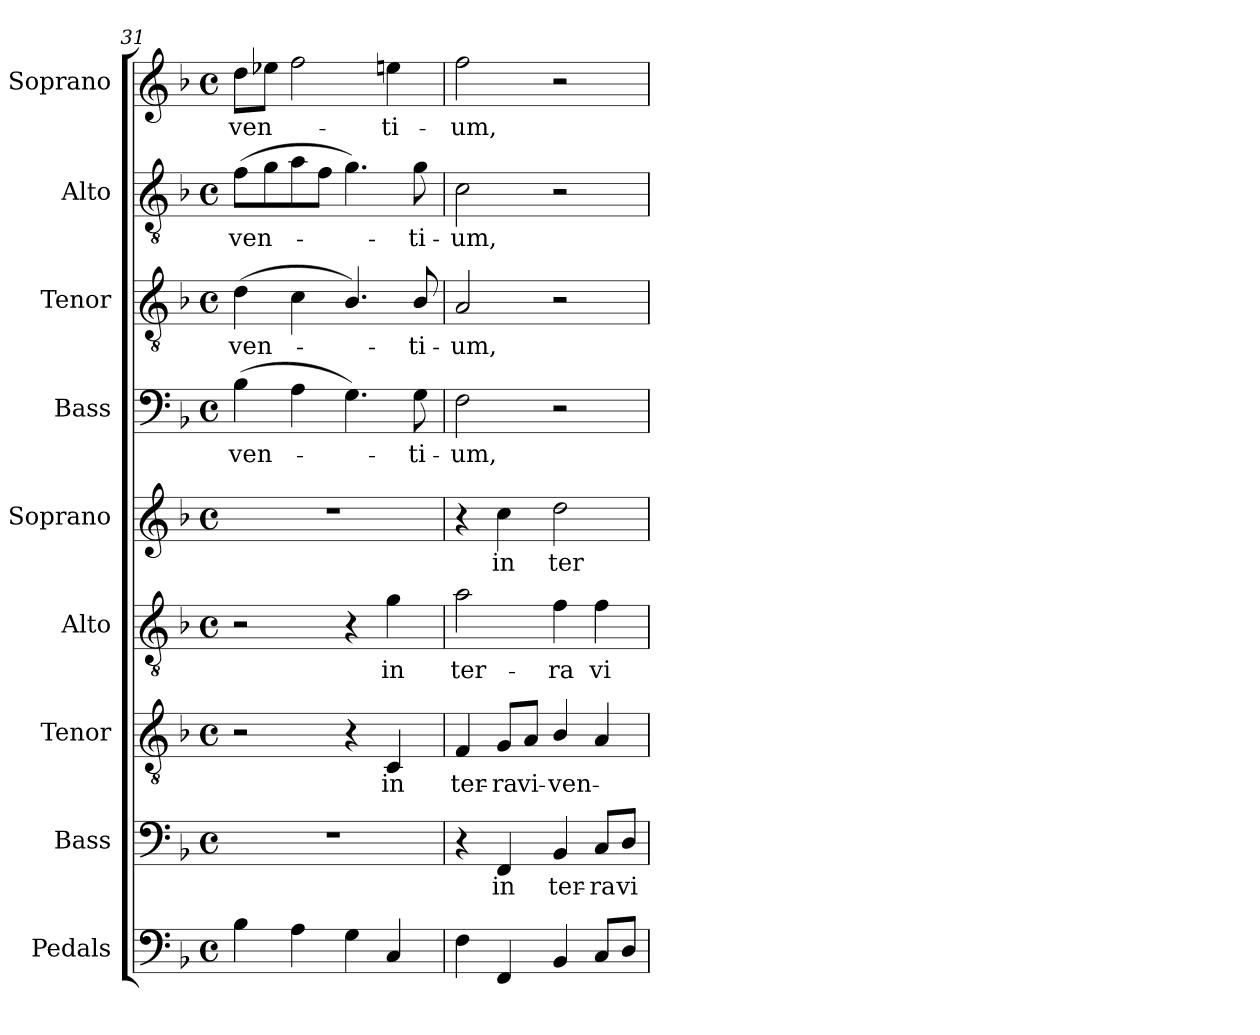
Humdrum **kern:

**kern	**kern	**text	**kern	**text	**kern	**text	**kern	**text	**kern	**text	**kern	**text	**kern	**text	**kern	**text
*part9	*part8	*part8	*part7	*part7	*part6	*part6	*part5	*part5	*part4	*part4	*part3	*part3	*part2	*part2	*part1	*part1
*staff9	*staff8	*staff8	*staff7	*staff7	*staff6	*staff6	*staff5	*staff5	*staff4	*staff4	*staff3	*staff3	*staff2	*staff2	*staff1	*staff1
*I"Pedals	*I"Bass	*	*I"Tenor	*	*I"Alto	*	*I"Soprano	*	*I"Bass	*	*I"Tenor	*	*I"Alto	*	*I"Soprano	*
*I'Ped.	*I'B.	*	*I'T.	*	*I'A.	*	*I'S.	*	*I'B.	*	*I'T.	*	*I'A.	*	*I'S.	*
!!LO:PB:g=z
*clefF4	*clefF4	*	*clefGv2	*	*clefGv2	*	*clefG2	*	*clefF4	*	*clefGv2	*	*clefGv2	*	*clefG2	*
*	*	*	*ITrd7c12	*	*ITrd7c12	*	*	*	*	*	*ITrd7c12	*	*ITrd7c12	*	*	*
*k[b-]	*k[b-]	*	*k[b-]	*	*k[b-]	*	*k[b-]	*	*k[b-]	*	*k[b-]	*	*k[b-]	*	*k[b-]	*
*F:	*F:	*	*F:	*	*F:	*	*F:	*	*F:	*	*F:	*	*F:	*	*F:	*
*M4/4	*M4/4	*	*M4/4	*	*M4/4	*	*M4/4	*	*M4/4	*	*M4/4	*	*M4/4	*	*M4/4	*
*met(c)	*met(c)	*	*met(c)	*	*met(c)	*	*met(c)	*	*met(c)	*	*met(c)	*	*met(c)	*	*met(c)	*
=31	=31	=31	=31	=31	=31	=31	=31	=31	=31	=31	=31	=31	=31	=31	=31	=31
!	!	!	!	!	!	!	!	!	!	!LO:LY:b:color=#000000	!	!	!	!	!	!
!	!	!	!	!	!	!	!	!	!	!	!	!LO:LY:b:color=#000000	!	!	!	!
!	!	!	!	!	!	!	!	!	!	!	!	!	!	!LO:LY:b:color=#000000	!	!
!	!	!	!	!	!	!	!	!	!	!	!	!	!	!	!	!LO:LY:b:color=#000000
4B-i\	1r	.	2r	.	2r	.	1r	.	(4B-i\	-ven-	(4Di\	-ven-	(8Fi\L	-ven-	8ddi\L	-ven-
.	.	.	.	.	.	.	.	.	.	.	.	.	8Gi\	.	8ee-i\J	.
4Ai\	.	.	.	.	.	.	.	.	4Ai\	.	4Ci\	.	8Ai\	.	2ffi\	.
.	.	.	.	.	.	.	.	.	.	.	.	.	8Fi\J	.	.	.
4Gi\	.	.	4r	.	4r	.	.	.	4.Gi\)	.	4.BB-i/)	.	4.Gi\)	.	.	.
!	!	!	!	!LO:LY:b:color=#000000	!	!	!	!	!	!	!	!	!	!	!	!
!	!	!	!	!	!	!LO:LY:b:color=#000000	!	!	!	!	!	!	!	!	!	!
!	!	!	!	!	!	!	!	!	!	!	!	!	!	!	!	!LO:LY:b:color=#000000
4Ci/	.	.	4CCi/	in	4Gi\	in	.	.	.	.	.	.	.	.	4eei\	-ti-
!	!	!	!	!	!	!	!	!	!	!LO:LY:b:color=#000000	!	!	!	!	!	!
!	!	!	!	!	!	!	!	!	!	!	!	!LO:LY:b:color=#000000	!	!	!	!
!	!	!	!	!	!	!	!	!	!	!	!	!	!	!LO:LY:b:color=#000000	!	!
.	.	.	.	.	.	.	.	.	8Gi\	-ti-	8BB-i/	-ti-	8Gi\	-ti-	.	.
=32	=32	=32	=32	=32	=32	=32	=32	=32	=32	=32	=32	=32	=32	=32	=32	=32
!	!	!	!	!LO:LY:b:color=#000000	!	!	!	!	!	!	!	!	!	!	!	!
!	!	!	!	!	!	!LO:LY:b:color=#000000	!	!	!	!	!	!	!	!	!	!
!	!	!	!	!	!	!	!	!	!	!LO:LY:b:color=#000000	!	!	!	!	!	!
!	!	!	!	!	!	!	!	!	!	!	!	!LO:LY:b:color=#000000	!	!	!	!
!	!	!	!	!	!	!	!	!	!	!	!	!	!	!LO:LY:b:color=#000000	!	!
!	!	!	!	!	!	!	!	!	!	!	!	!	!	!	!	!LO:LY:b:color=#000000
4Fi\	4r	.	4FFi/	ter-	2Ai\	ter-	4r	.	2Fi\	-um,	2AAi/	-um,	2Ci\	-um,	2ffi\	-um,
!	!	!LO:LY:b:color=#000000	!	!	!	!	!	!	!	!	!	!	!	!	!	!
!	!	!	!	!LO:LY:b:color=#000000	!	!	!	!	!	!	!	!	!	!	!	!
!	!	!	!	!	!	!	!	!LO:LY:b:color=#000000	!	!	!	!	!	!	!	!
4FFi/	4FFi/	in	8GGi/L	-ra	.	.	4cci\	in	.	.	.	.	.	.	.	.
!	!	!	!	!LO:LY:b:color=#000000	!	!	!	!	!	!	!	!	!	!	!	!
.	.	.	8AAi/J	vi-	.	.	.	.	.	.	.	.	.	.	.	.
!	!	!LO:LY:b:color=#000000	!	!	!	!	!	!	!	!	!	!	!	!	!	!
!	!	!	!	!LO:LY:b:color=#000000	!	!	!	!	!	!	!	!	!	!	!	!
!	!	!	!	!	!	!LO:LY:b:color=#000000	!	!	!	!	!	!	!	!	!	!
!	!	!	!	!	!	!	!	!LO:LY:b:color=#000000	!	!	!	!	!	!	!	!
4BB-i/	4BB-i/	ter-	4BB-i/	-ven-	4Fi\	-ra	2ddi\	ter-	2r	.	2r	.	2r	.	2r	.
!	!	!LO:LY:b:color=#000000	!	!	!	!	!	!	!	!	!	!	!	!	!	!
!	!	!	!	!	!	!LO:LY:b:color=#000000	!	!	!	!	!	!	!	!	!	!
8Ci/L	8Ci/L	-ra	4AAi/	.	4Fi\	vi-	.	.	.	.	.	.	.	.	.	.
!	!	!LO:LY:b:color=#000000	!	!	!	!	!	!	!	!	!	!	!	!	!	!
8Di/J	8Di/J	vi-	.	.	.	.	.	.	.	.	.	.	.	.	.	.
=	=	=	=	=	=	=	=	=	=	=	=	=	=	=	=	=
*-	*-	*-	*-	*-	*-	*-	*-	*-	*-	*-	*-	*-	*-	*-	*-	*-
